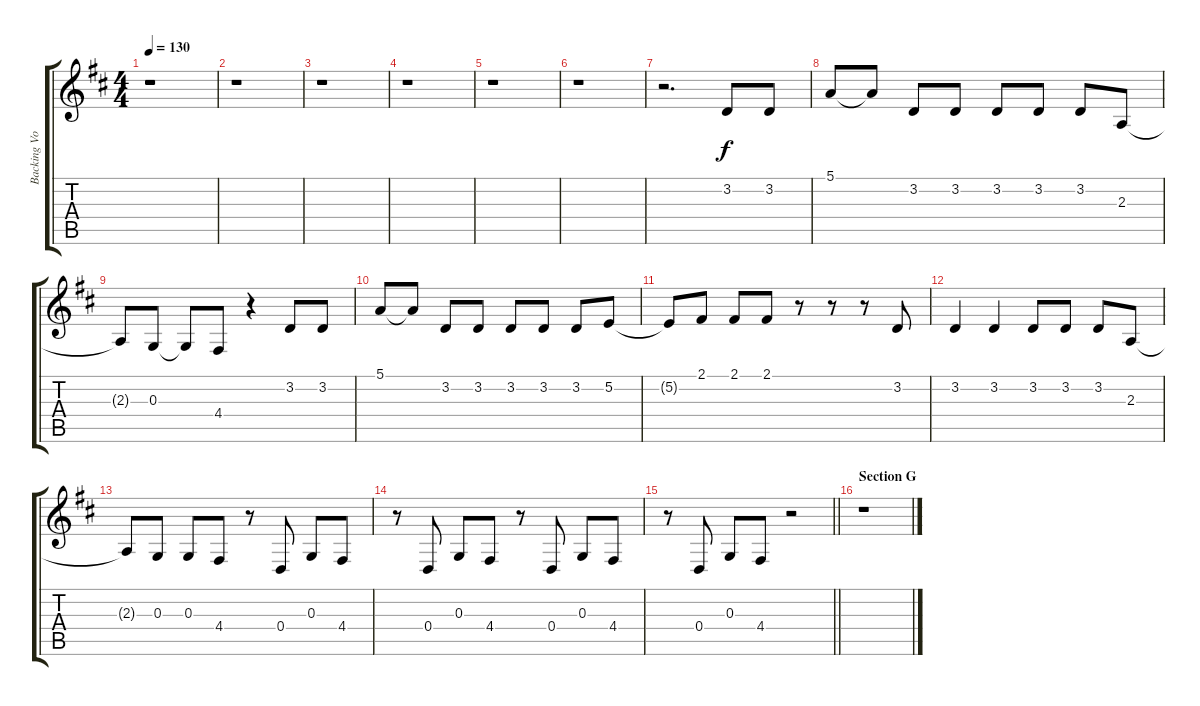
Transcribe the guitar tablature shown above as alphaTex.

\track ("Backing Vocals" "Backing Vo") {instrument tenorsax}
\staff {score tabs}
\tuning (E4 B3 G3 D3 A2 E2) {hide}
\ts (4 4)
\tempo 130
\clef g2
\ks d
r.1{dy f} |
r.1 |
r.1 |
r.1 |
r.1 |
r.1 |
r.2{d} 3.2.8 3.2.8 |
5.1.8 5.1{t}.8 3.2.8 3.2.8 3.2.8 3.2.8 3.2.8 2.3.8 |
2.3{t}.8 0.3.8 0.3{t}.8 4.4.8 r.4 3.2.8 3.2.8 |
5.1.8 5.1{t}.8 3.2.8 3.2.8 3.2.8 3.2.8 3.2.8 5.2.8 |
5.2{t}.8 2.1.8 2.1.8 2.1.8 r.8 r.8 r.8 3.2.8 |
3.2.4 3.2.4 3.2.8 3.2.8 3.2.8 2.3.8 |
2.3{t}.8 0.3.8 0.3.8 4.4.8 r.8 0.4.8 0.3.8 4.4.8 |
r.8 0.4.8 0.3.8 4.4.8 r.8 0.4.8 0.3.8 4.4.8 |
\barLineRight lightlight
r.8 0.4.8 0.3.8 4.4.8 r.2 |
\section ("" "Section G")
r.1
